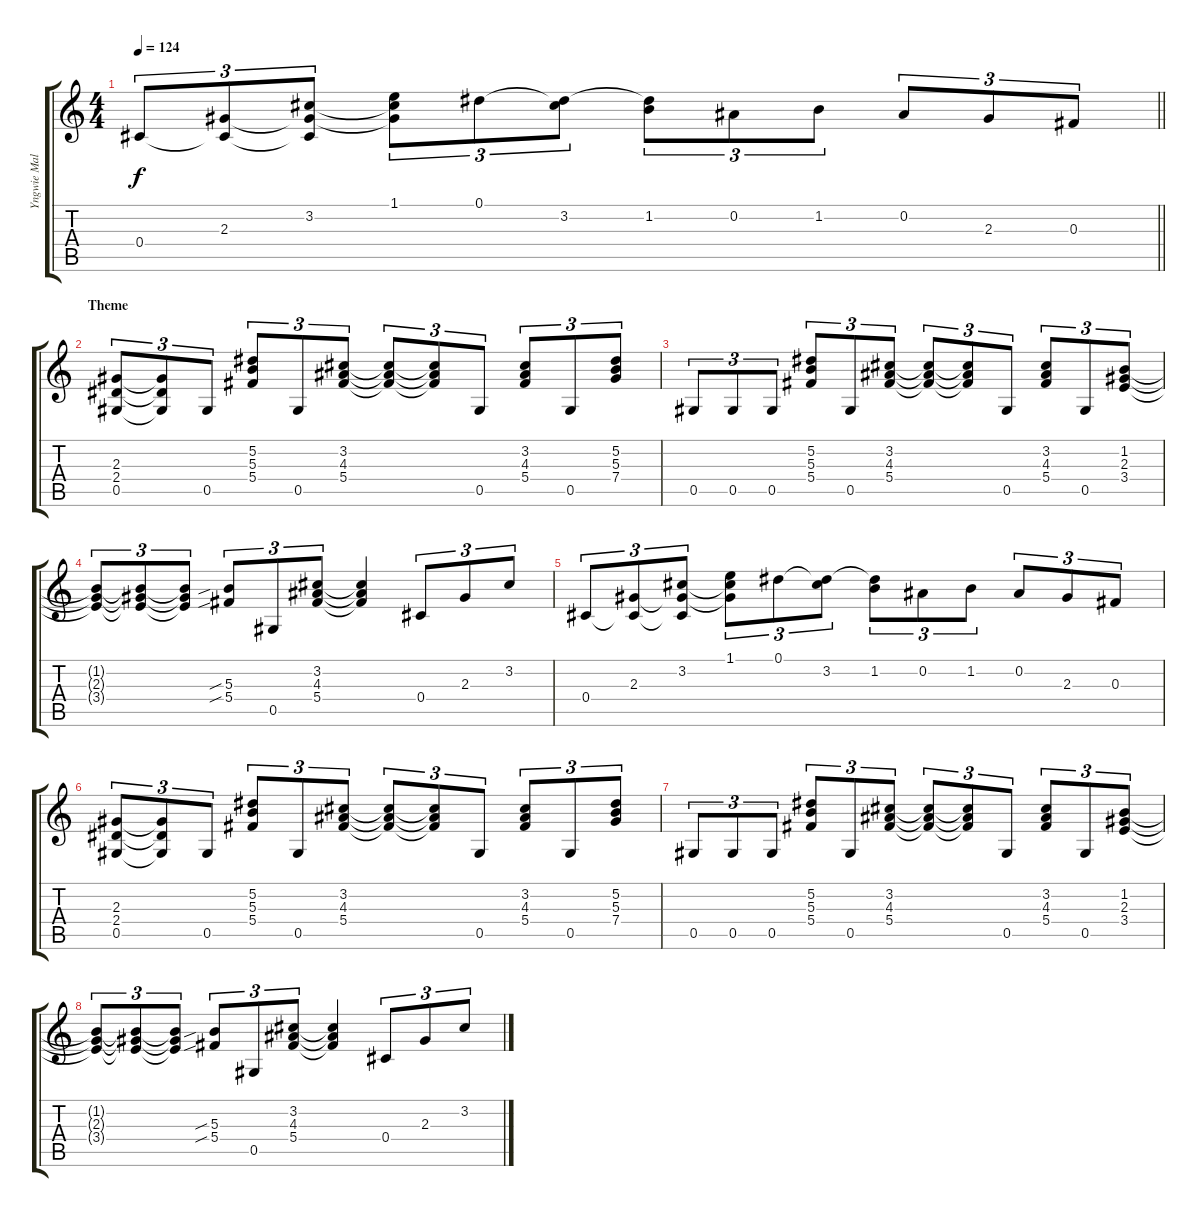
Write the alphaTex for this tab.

\track ("Yngwie Malmsteen" "Yngwie Mal") {instrument overdrivenguitar}
\staff {score tabs}
\tuning (Eb4 Bb3 Gb3 Db3 Ab2 Eb2) {hide}
\ts (4 4)
\tempo 124
\clef g2
\barLineRight lightlight
\ks c
0.4.8{tu (3 2) dy f} (2.3 0.4{t}).8{tu (3 2)} (3.2 2.3{t} 0.4{t}).8{tu (3 2)} (1.1 3.2{t} 2.3{t}).8{tu (3 2)} 0.1.8{tu (3 2)} (0.1{t} 3.2).8{tu (3 2)} (0.1{t} 1.2).8{tu (3 2)} 0.2.8{tu (3 2)} 1.2.8{tu (3 2)} 0.2.8{tu (3 2)} 2.3.8{tu (3 2)} 0.3.8{tu (3 2)} |
\section ("" "Theme")
(2.3 2.4 0.5).8{tu (3 2)} (2.3{t} 2.4{t} 0.5{t}).8{tu (3 2)} 0.5.8{tu (3 2)} (5.2 5.3 5.4).8{tu (3 2)} 0.5.8{tu (3 2)} (3.2 4.3 5.4).8{tu (3 2)} (3.2{t} 4.3{t} 5.4{t}).8{tu (3 2)} (3.2{t} 4.3{t} 5.4{t}).8{tu (3 2)} 0.5.8{tu (3 2)} (3.2 4.3 5.4).8{tu (3 2)} 0.5.8{tu (3 2)} (5.2 5.3 7.4).8{tu (3 2)} |
0.5.8{tu (3 2)} 0.5.8{tu (3 2)} 0.5.8{tu (3 2)} (5.2 5.3 5.4).8{tu (3 2)} 0.5.8{tu (3 2)} (3.2 4.3 5.4).8{tu (3 2)} (3.2{t} 4.3{t} 5.4{t}).8{tu (3 2)} (3.2{t} 4.3{t} 5.4{t}).8{tu (3 2)} 0.5.8{tu (3 2)} (3.2 4.3 5.4).8{tu (3 2)} 0.5.8{tu (3 2)} (1.2 2.3 3.4).8{tu (3 2)} |
(1.2{t} 2.3{t} 3.4{t}).8{tu (3 2)} (1.2{t} 2.3{t} 3.4{t}).8{tu (3 2)} (1.2{t} 2.3{t} 3.4{t}).8{tu (3 2)} (5.3{sib} 5.4{sib}).8{tu (3 2)} 0.5.8{tu (3 2)} (3.2 4.3 5.4).8{tu (3 2)} (3.2{t} 4.3{t} 5.4{t}).4 0.4.8{tu (3 2)} 2.3.8{tu (3 2)} 3.2.8{tu (3 2)} |
0.4.8{tu (3 2)} (2.3 0.4{t}).8{tu (3 2)} (3.2 2.3{t} 0.4{t}).8{tu (3 2)} (1.1 3.2{t} 2.3{t}).8{tu (3 2)} 0.1.8{tu (3 2)} (0.1{t} 3.2).8{tu (3 2)} (0.1{t} 1.2).8{tu (3 2)} 0.2.8{tu (3 2)} 1.2.8{tu (3 2)} 0.2.8{tu (3 2)} 2.3.8{tu (3 2)} 0.3.8{tu (3 2)} |
(2.3 2.4 0.5).8{tu (3 2)} (2.3{t} 2.4{t} 0.5{t}).8{tu (3 2)} 0.5.8{tu (3 2)} (5.2 5.3 5.4).8{tu (3 2)} 0.5.8{tu (3 2)} (3.2 4.3 5.4).8{tu (3 2)} (3.2{t} 4.3{t} 5.4{t}).8{tu (3 2)} (3.2{t} 4.3{t} 5.4{t}).8{tu (3 2)} 0.5.8{tu (3 2)} (3.2 4.3 5.4).8{tu (3 2)} 0.5.8{tu (3 2)} (5.2 5.3 7.4).8{tu (3 2)} |
0.5.8{tu (3 2)} 0.5.8{tu (3 2)} 0.5.8{tu (3 2)} (5.2 5.3 5.4).8{tu (3 2)} 0.5.8{tu (3 2)} (3.2 4.3 5.4).8{tu (3 2)} (3.2{t} 4.3{t} 5.4{t}).8{tu (3 2)} (3.2{t} 4.3{t} 5.4{t}).8{tu (3 2)} 0.5.8{tu (3 2)} (3.2 4.3 5.4).8{tu (3 2)} 0.5.8{tu (3 2)} (1.2 2.3 3.4).8{tu (3 2)} |
(1.2{t} 2.3{t} 3.4{t}).8{tu (3 2)} (1.2{t} 2.3{t} 3.4{t}).8{tu (3 2)} (1.2{t} 2.3{t} 3.4{t}).8{tu (3 2)} (5.3{sib} 5.4{sib}).8{tu (3 2)} 0.5.8{tu (3 2)} (3.2 4.3 5.4).8{tu (3 2)} (3.2{t} 4.3{t} 5.4{t}).4 0.4.8{tu (3 2)} 2.3.8{tu (3 2)} 3.2.8{tu (3 2)}
